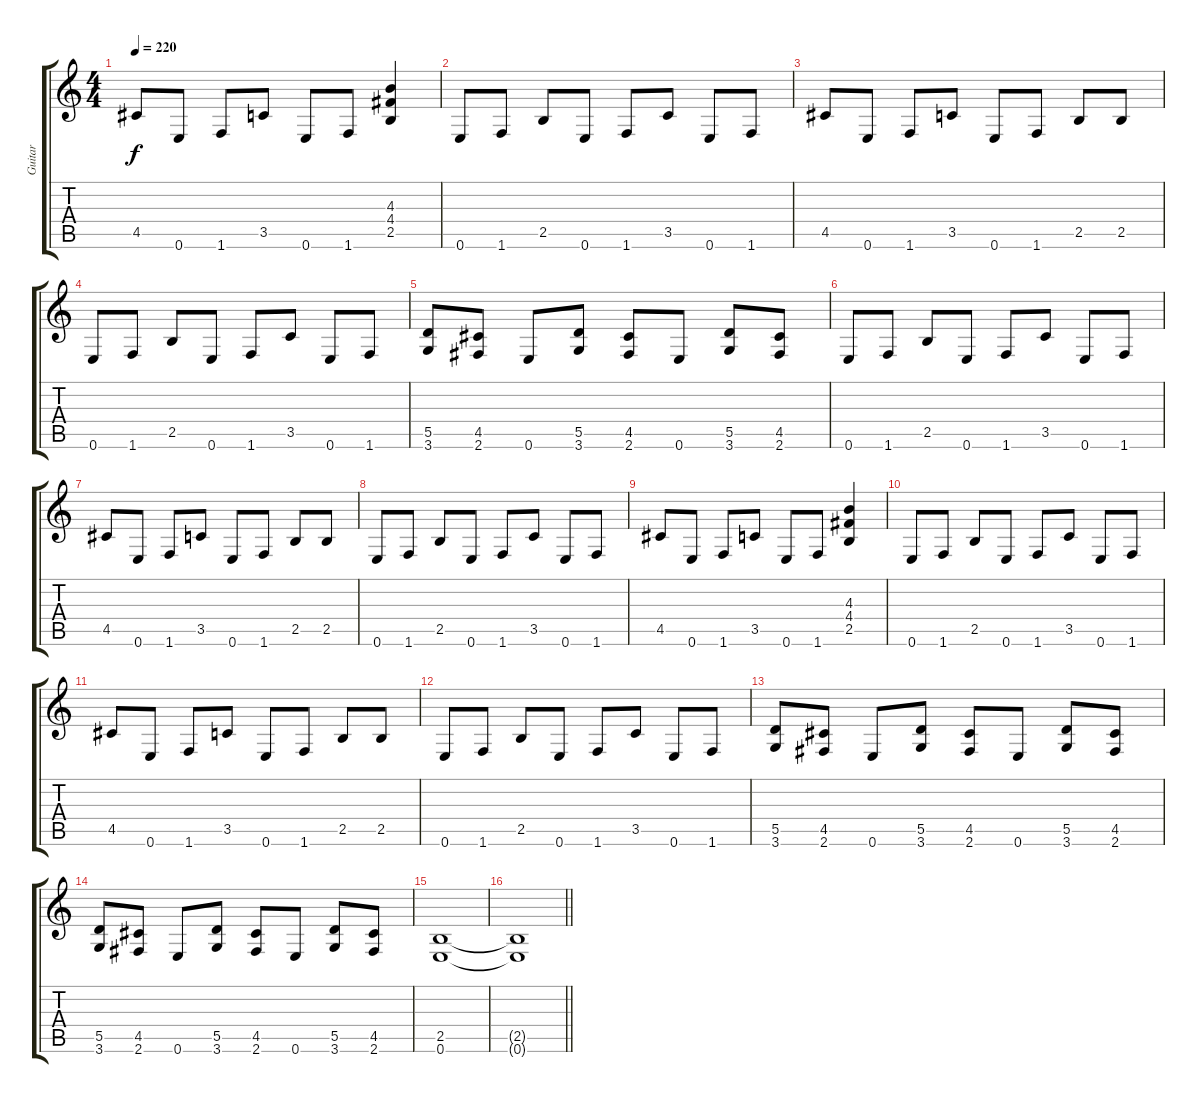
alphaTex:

\track ("Guitar" "Guitar") {instrument distortionguitar}
\staff {score tabs}
\tuning (E4 B3 G3 D3 A2 E2) {hide}
\ts (4 4)
\tempo 220
\clef g2
\ks c
4.5.8{dy f} 0.6.8 1.6.8 3.5.8 0.6.8 1.6.8 (4.3 4.4 2.5).4 |
0.6.8 1.6.8 2.5.8 0.6.8 1.6.8 3.5.8 0.6.8 1.6.8 |
4.5.8 0.6.8 1.6.8 3.5.8 0.6.8 1.6.8 2.5.8 2.5.8 |
0.6.8 1.6.8 2.5.8 0.6.8 1.6.8 3.5.8 0.6.8 1.6.8 |
(5.5 3.6).8 (4.5 2.6).8 0.6.8 (5.5 3.6).8 (4.5 2.6).8 0.6.8 (5.5 3.6).8 (4.5 2.6).8 |
0.6.8 1.6.8 2.5.8 0.6.8 1.6.8 3.5.8 0.6.8 1.6.8 |
4.5.8 0.6.8 1.6.8 3.5.8 0.6.8 1.6.8 2.5.8 2.5.8 |
0.6.8 1.6.8 2.5.8 0.6.8 1.6.8 3.5.8 0.6.8 1.6.8 |
4.5.8 0.6.8 1.6.8 3.5.8 0.6.8 1.6.8 (4.3 4.4 2.5).4 |
0.6.8 1.6.8 2.5.8 0.6.8 1.6.8 3.5.8 0.6.8 1.6.8 |
4.5.8 0.6.8 1.6.8 3.5.8 0.6.8 1.6.8 2.5.8 2.5.8 |
0.6.8 1.6.8 2.5.8 0.6.8 1.6.8 3.5.8 0.6.8 1.6.8 |
(5.5 3.6).8 (4.5 2.6).8 0.6.8 (5.5 3.6).8 (4.5 2.6).8 0.6.8 (5.5 3.6).8 (4.5 2.6).8 |
(5.5 3.6).8 (4.5 2.6).8 0.6.8 (5.5 3.6).8 (4.5 2.6).8 0.6.8 (5.5 3.6).8 (4.5 2.6).8 |
(2.5 0.6).1 |
\barLineRight lightlight
(2.5{t} 0.6{t}).1
